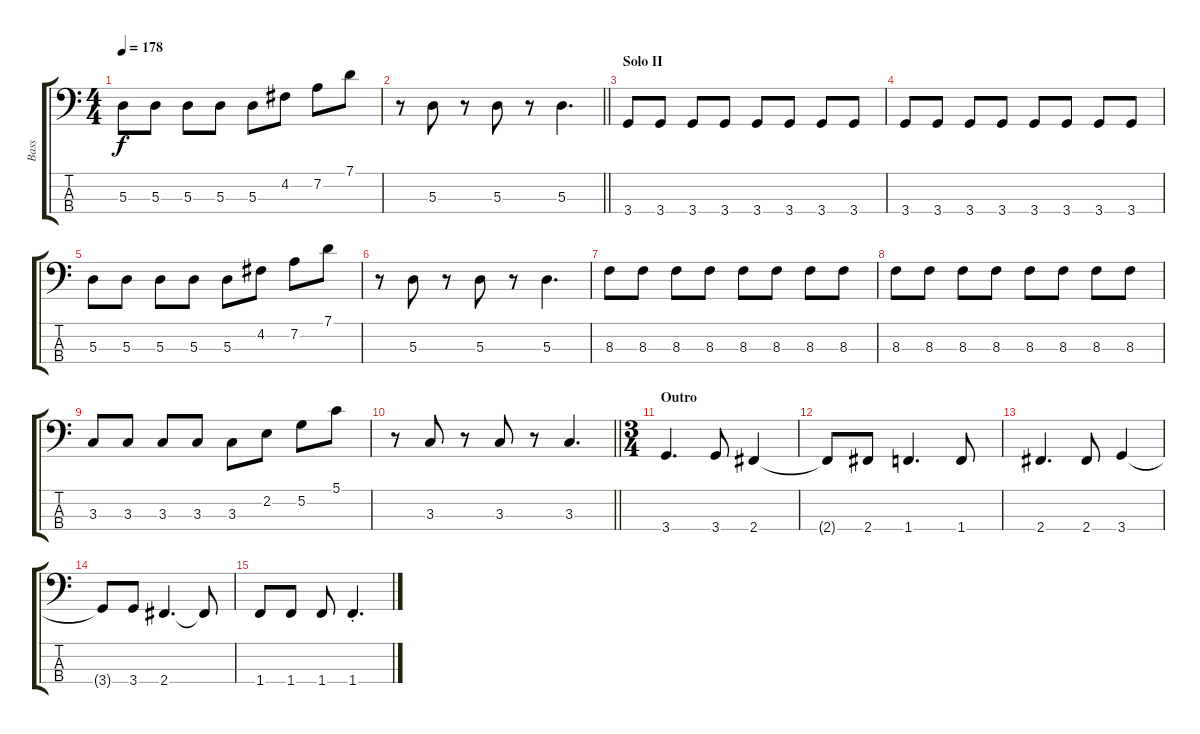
\track ("Bass" "Bass") {instrument electricbasspick}
\staff {score tabs}
\tuning (G2 D2 A1 E1) {hide}
\ts (4 4)
\tempo 178
\clef f4
\ks c
5.3.8{dy f} 5.3.8 5.3.8 5.3.8 5.3.8 4.2.8 7.2.8 7.1.8 |
\barLineRight lightlight
r.8 5.3.8 r.8 5.3.8 r.8 5.3.4{d} |
\section ("" "Solo II")
3.4.8 3.4.8 3.4.8 3.4.8 3.4.8 3.4.8 3.4.8 3.4.8 |
3.4.8 3.4.8 3.4.8 3.4.8 3.4.8 3.4.8 3.4.8 3.4.8 |
5.3.8 5.3.8 5.3.8 5.3.8 5.3.8 4.2.8 7.2.8 7.1.8 |
r.8 5.3.8 r.8 5.3.8 r.8 5.3.4{d} |
8.3.8 8.3.8 8.3.8 8.3.8 8.3.8 8.3.8 8.3.8 8.3.8 |
8.3.8 8.3.8 8.3.8 8.3.8 8.3.8 8.3.8 8.3.8 8.3.8 |
3.3.8 3.3.8 3.3.8 3.3.8 3.3.8 2.2.8 5.2.8 5.1.8 |
\barLineRight lightlight
r.8 3.3.8 r.8 3.3.8 r.8 3.3.4{d} |
\ts (3 4)
\section ("" "Outro")
3.4.4{d} 3.4.8 2.4.4 |
2.4{t}.8 2.4.8 1.4.4{d} 1.4.8 |
2.4.4{d} 2.4.8 3.4.4 |
3.4{t}.8 3.4.8 2.4.4{d} 2.4{t}.8 |
1.4.8 1.4.8 1.4.8 1.4{st}.4{d}
